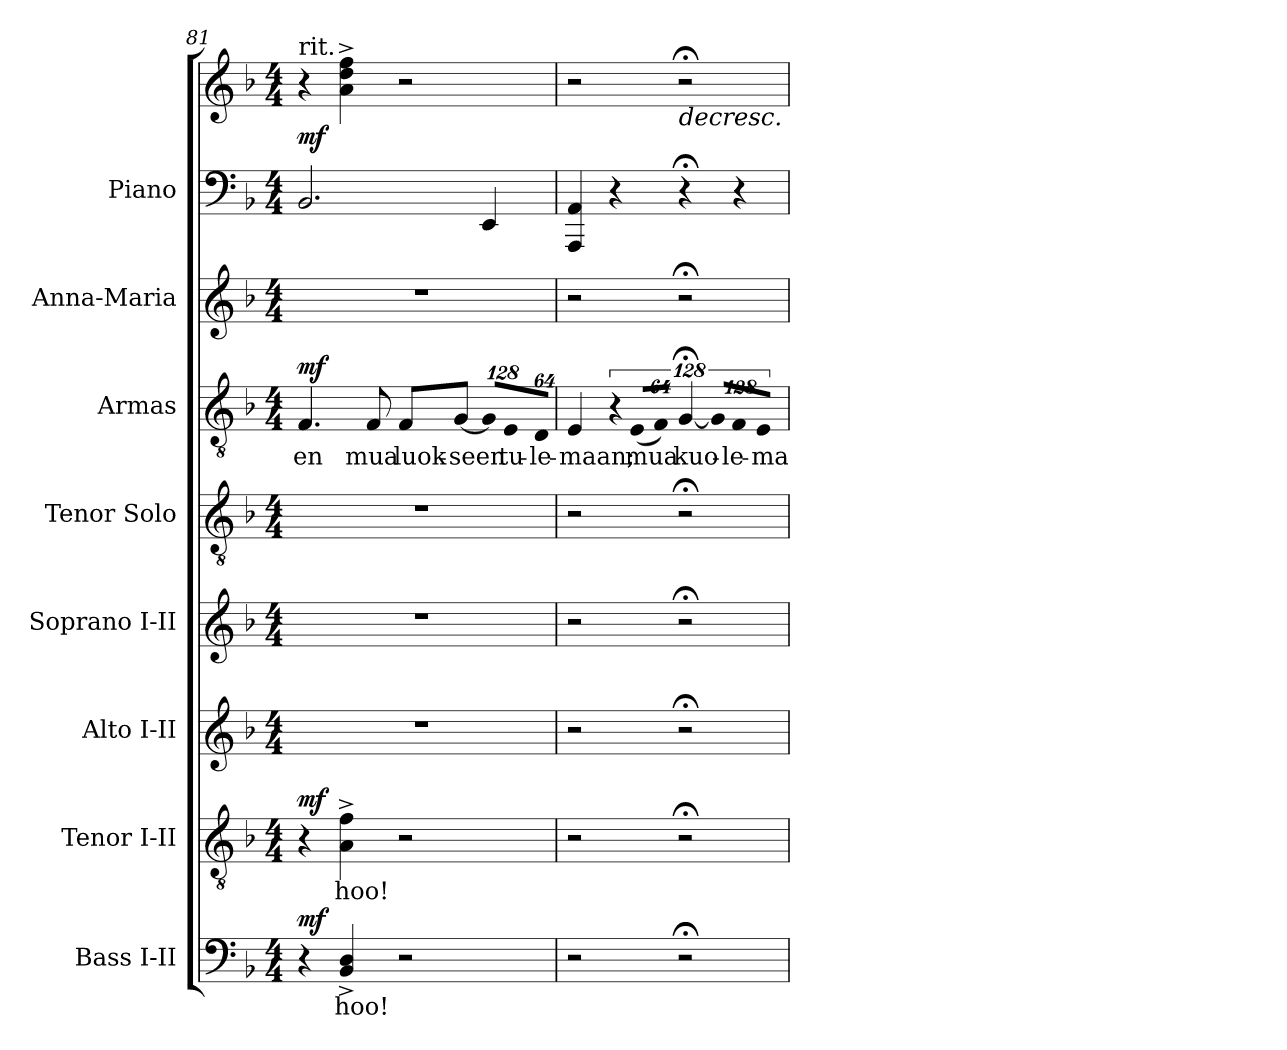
**kern	**text	**dynam	**kern	**text	**dynam	**kern	**kern	**kern	**kern	**text	**dynam	**kern	**kern	**kern	**dynam
*part8	*part8	*part8	*part7	*part7	*part7	*part6	*part5	*part4	*part3	*part3	*part3	*part2	*part1	*part1	*part1
*staff9	*staff9	*staff9	*staff8	*staff8	*staff8	*staff7	*staff6	*staff5	*staff4	*staff4	*staff4	*staff3	*staff2	*staff1	*staff1/2
*I"Bass I-II	*	*	*I"Tenor I-II	*	*	*I"Alto I-II	*I"Soprano I-II	*I"Tenor Solo	*I"Armas	*	*	*I"Anna-Maria	*I"Piano	*	*
*I'B.	*	*	*I'T.	*	*	*I'A.	*I'S.	*I'T. Solo	*I'Armas	*	*	*I'A-M	*I'Pno.	*	*
!!LO:PB:g=z
*clefF4	*	*	*clefGv2	*	*	*clefG2	*clefG2	*clefGv2	*clefGv2	*	*	*clefG2	*clefF4	*clefG2	*
*	*	*	*ITrd7c12	*	*	*	*	*ITrd7c12	*ITrd7c12	*	*	*	*	*	*
*k[b-]	*	*	*k[b-]	*	*	*k[b-]	*k[b-]	*k[b-]	*k[b-]	*	*	*k[b-]	*k[b-]	*k[b-]	*
*F:	*	*	*F:	*	*	*F:	*F:	*F:	*F:	*	*	*F:	*F:	*F:	*
*M4/4	*	*	*M4/4	*	*	*M4/4	*M4/4	*M4/4	*M4/4	*	*	*M4/4	*M4/4	*M4/4	*
=81	=81	=81	=81	=81	=81	=81	=81	=81	=81	=81	=81	=81	=81	=81	=81
!	!	!	!	!	!	!	!	!	!	!	!	!	!	!LO:TX:t=rit.	!
!	!	!	!	!	!	!	!	!	!	!LO:LY:b:color=#000000	!	!	!	!	!
4r	.	mf	4r	.	mf	1r	1r	1r	4.FFi/	-en	mf	1r	2.BB-i/	4r	mf
!	!LO:LY:b:color=#000000	!	!	!	!	!	!	!	!	!	!	!	!	!	!
!	!	!	!	!LO:LY:b:color=#000000	!	!	!	!	!	!	!	!	!	!	!
4BB-i/^ 4Di^	hoo!	.	4AAi\^ 4Fi^	hoo!	.	.	.	.	.	.	.	.	.	4ai\^ 4ddi^ 4ffi^	.
!	!	!	!	!	!	!	!	!	!	!LO:LY:b:color=#000000	!	!	!	!	!
.	.	.	.	.	.	.	.	.	8FFi/	mua	.	.	.	.	.
!	!	!	!	!	!	!	!	!	!	!LO:LY:b:color=#000000	!	!	!	!	!
2r	.	.	2r	.	.	.	.	.	8FFi/L	luok-	.	.	.	2r	.
!	!	!	!	!	!	!	!	!	!	!LO:LY:b:color=#000000	!	!	!	!	!
.	.	.	.	.	.	.	.	.	[<8GGi/J	-seen	.	.	.	.	.
*	*	*	*	*	*	*	*	*	*Xbrackettup	*	*	*	*	*	*
!	!	!	!	!	!	!	!	!	!LO:N:vis=8	!	!	!	!	!	!
.	.	.	.	.	.	.	.	.	1024%85GGi/L]	.	.	.	4EEi/	.	.
!	!	!	!	!	!	!	!	!	!LO:N:vis=8	!	!	!	!	!	!
!	!	!	!	!	!	!	!	!	!	!LO:LY:b:color=#000000	!	!	!	!	!
.	.	.	.	.	.	.	.	.	1024%85EEi/	tu-	.	.	.	.	.
!	!	!	!	!	!	!	!	!	!LO:N:vis=8	!	!	!	!	!	!
!	!	!	!	!	!	!	!	!	!	!LO:LY:b:color=#000000	!	!	!	!	!
.	.	.	.	.	.	.	.	.	512%43DDi/J	-le-	.	.	.	.	.
=82	=82	=82	=82	=82	=82	=82	=82	=82	=82	=82	=82	=82	=82	=82	=82
!	!	!	!	!	!	!	!	!	!	!LO:LY:b:color=#000000	!	!	!	!	!
2r	.	.	2r	.	.	2r	2r	2r	4EEi/	-maan;	.	2r	4AAAi/ 4AAi	2r	.
*	*	*	*	*	*	*	*	*	*brackettup	*	*	*	*	*	*
!	!	!	!	!	!	!	!	!	!LO:N:vis=8	!	!	!	!	!	!
.	.	.	.	.	.	.	.	.	1024%85r	.	.	.	4r	.	]
!	!	!	!	!	!	!	!	!	!LO:N:vis=8	!	!	!	!	!	!
!	!	!	!	!	!	!	!	!	!	!LO:LY:b:color=#000000	!	!	!	!	!
.	.	.	.	.	.	.	.	.	(1024%85EEi/L	mua	.	.	.	.	.
!	!	!	!	!	!	!	!	!	!LO:N:vis=8	!	!	!	!	!	!
.	.	.	.	.	.	.	.	.	512%43FFi/J)	.	.	.	.	.	.
!	!	!	!	!	!	!	!	!	!	!LO:LY:b:color=#000000	!	!	!	!	!LO:HP:b
2r;	.	.	2r;	.	.	2r;	2r;	2r;	[<4GG;i/	kuo-	.	2r;	4r;	2r;	>
*	*	*	*	*	*	*	*	*	*Xbrackettup	*	*	*	*	*	*
!	!	!	!	!	!	!	!	!	!LO:N:vis=8	!	!	!	!	!	!
.	.	.	.	.	.	.	.	.	1024%85GGi/L]	.	.	.	4r	.	.
!	!	!	!	!	!	!	!	!	!LO:N:vis=8	!	!	!	!	!	!
!	!	!	!	!	!	!	!	!	!	!LO:LY:b:color=#000000	!	!	!	!	!
.	.	.	.	.	.	.	.	.	1024%85FFi/	-le-	.	.	.	.	.
!	!	!	!	!	!	!	!	!	!LO:N:vis=8	!	!	!	!	!	!
!	!	!	!	!	!	!	!	!	!	!LO:LY:b:color=#000000	!	!	!	!	!
.	.	.	.	.	.	.	.	.	512%43EEi/J	-ma	.	.	.	.	.
=	=	=	=	=	=	=	=	=	=	=	=	=	=	=	=
*-	*-	*-	*-	*-	*-	*-	*-	*-	*-	*-	*-	*-	*-	*-	*-
